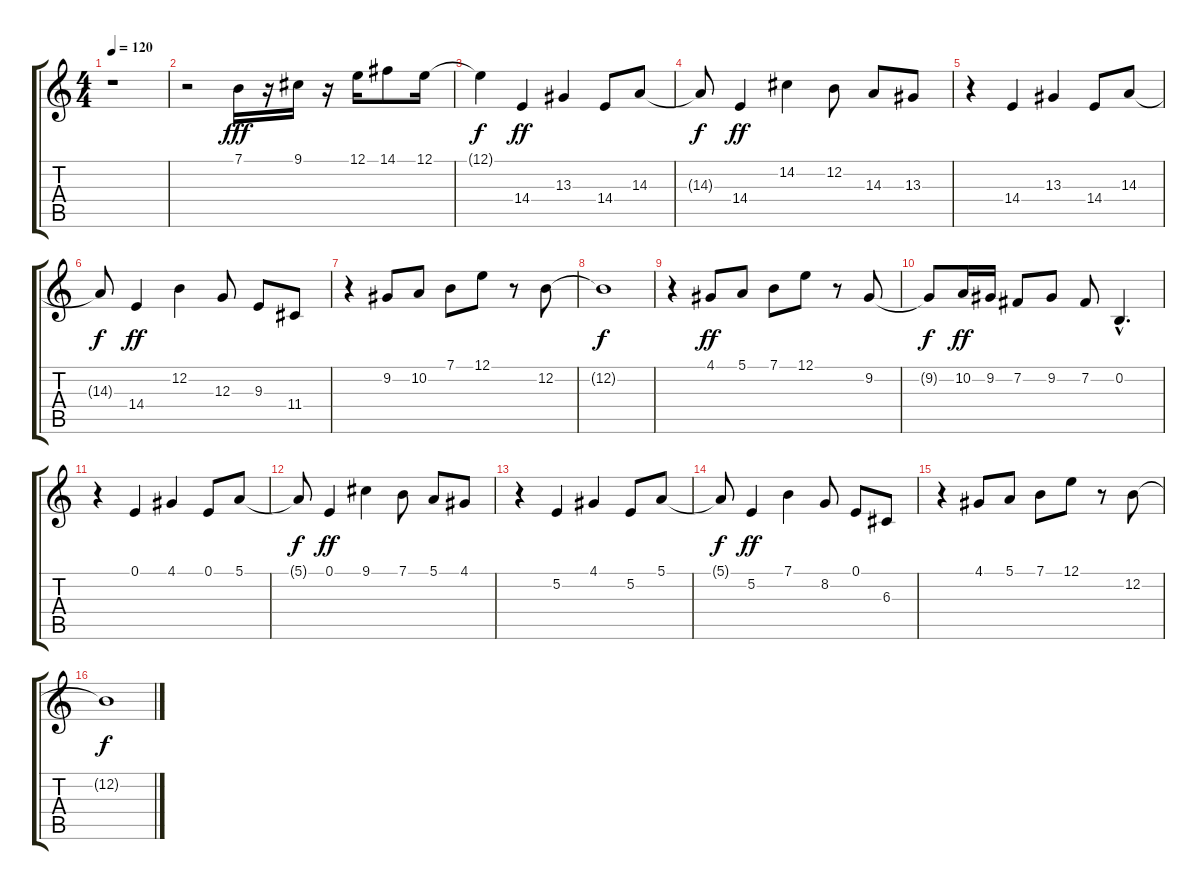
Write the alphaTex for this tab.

\track "" {instrument tenorsax}
\staff {score tabs}
\tuning (E4 B3 G3 D3 A2 E2) {hide}
\ts (4 4)
\tempo 120
\clef g2
\ks c
r.1{dy ff} |
r.2 7.1.16{dy fff} r.16 9.1.16 r.16 12.1.16 14.1.8 12.1.16 |
12.1{t}.4{dy f} 14.4.4{dy ff} 13.3.4 14.4.8 14.3.8 |
14.3{t}.8{dy f} 14.4.4{dy ff} 14.2.4 12.2.8 14.3.8 13.3.8 |
r.4 14.4.4 13.3.4 14.4.8 14.3.8 |
14.3{t}.8{dy f} 14.4.4{dy ff} 12.2.4 12.3.8 9.3.8 11.4.8 |
r.4 9.2.8 10.2.8 7.1.8 12.1.8 r.8 12.2.8 |
12.2{t}.1{dy f} |
r.4 4.1.8{dy ff} 5.1.8 7.1.8 12.1.8 r.8 9.2.8 |
9.2{t}.8{dy f} 10.2.16{dy ff} 9.2.16 7.2.8 9.2.8 7.2.8 0.2{hac}.4{d} |
r.4 0.1.4 4.1.4 0.1.8 5.1.8 |
5.1{t}.8{dy f} 0.1.4{dy ff} 9.1.4 7.1.8 5.1.8 4.1.8 |
r.4 5.2.4 4.1.4 5.2.8 5.1.8 |
5.1{t}.8{dy f} 5.2.4{dy ff} 7.1.4 8.2.8 0.1.8 6.3.8 |
r.4 4.1.8 5.1.8 7.1.8 12.1.8 r.8 12.2.8 |
12.2{t}.1{dy f}
